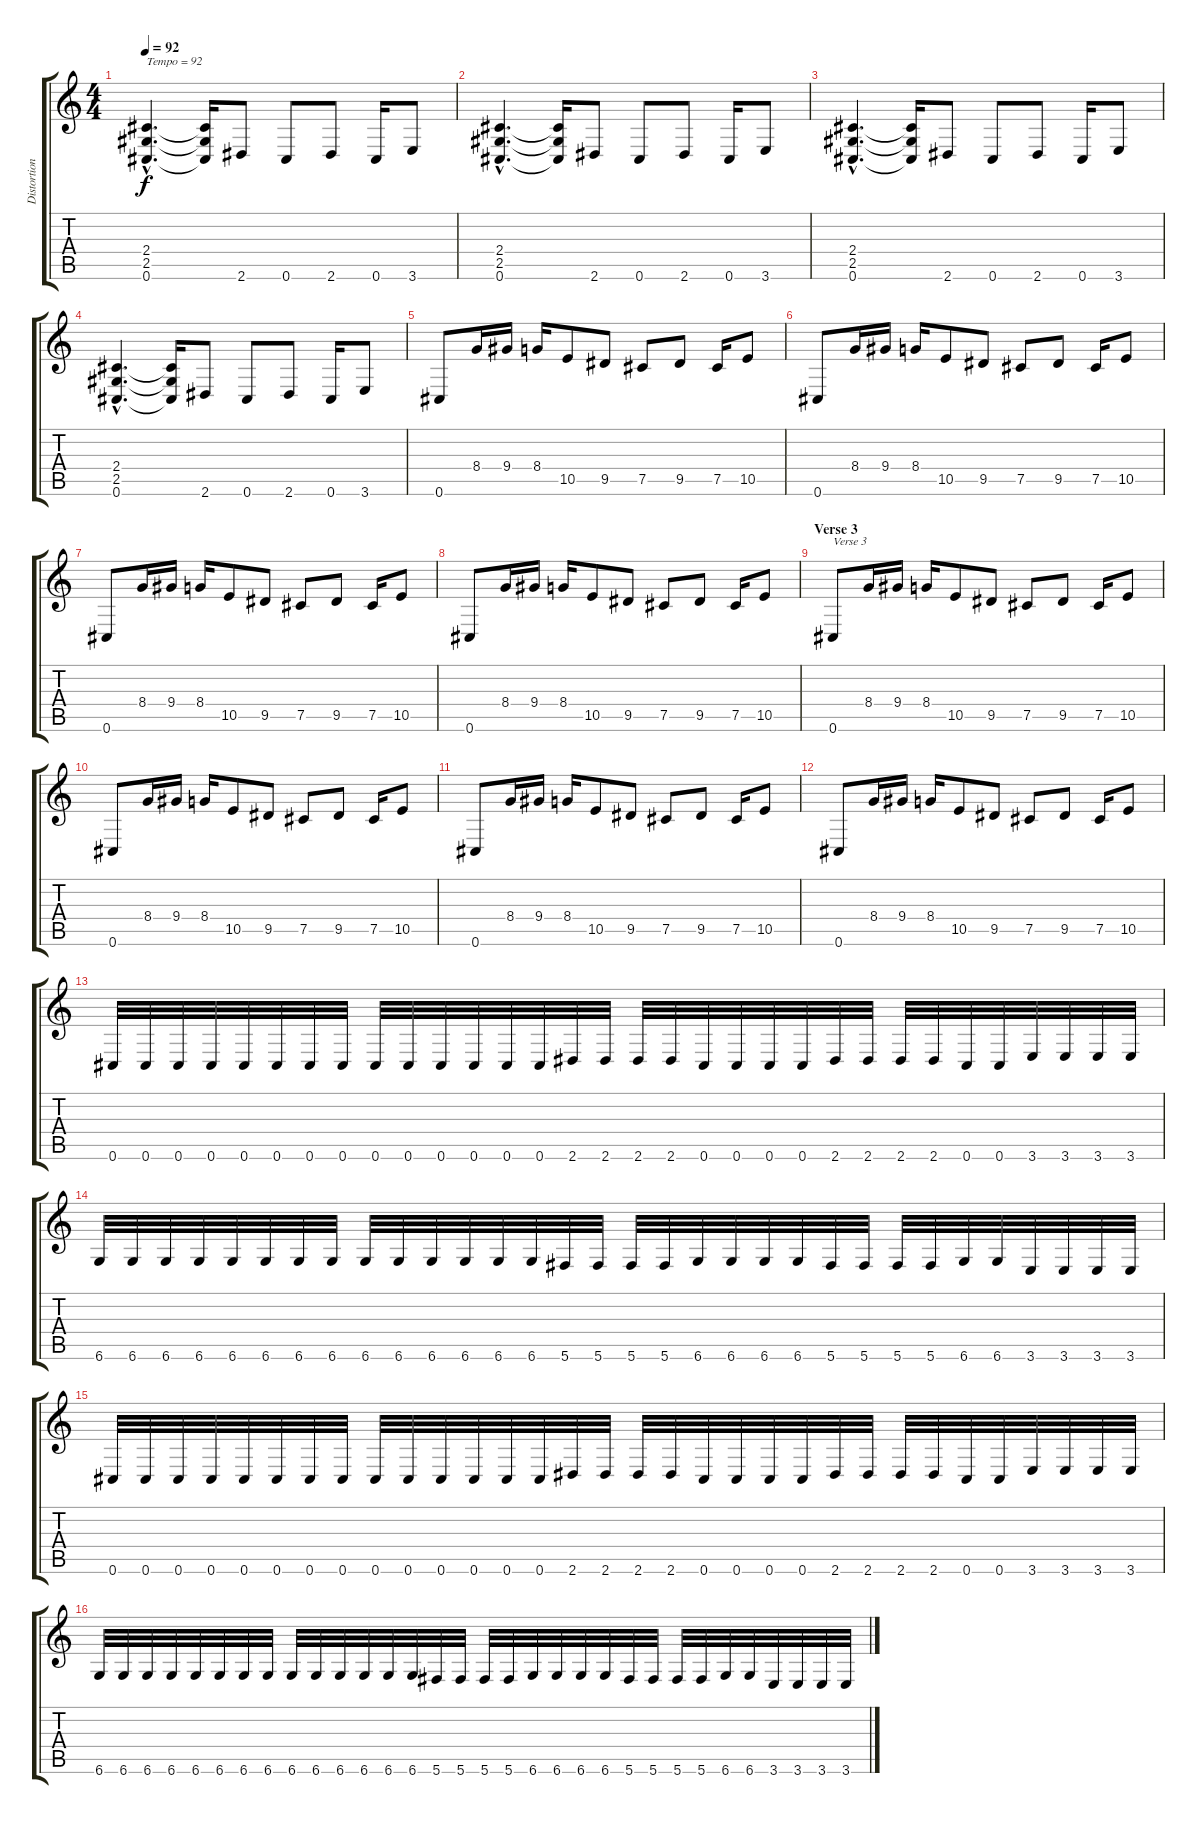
\track ("Distortion Guitar 1" "Distortion") {instrument distortionguitar}
\staff {score tabs}
\tuning (Db4 Ab3 E3 B2 Gb2 Db2) {hide}
\ts (4 4)
\tempo 92
\clef g2
\ks c
(2.4{hac} 2.5{hac} 0.6{hac}).4{d txt "Tempo = 92" dy f} (2.4{t} 2.5{t} 0.6{t}).16 2.6.8 0.6.8 2.6.8 0.6.16 3.6.8 |
(2.4{hac} 2.5{hac} 0.6{hac}).4{d} (2.4{t} 2.5{t} 0.6{t}).16 2.6.8 0.6.8 2.6.8 0.6.16 3.6.8 |
(2.4{hac} 2.5{hac} 0.6{hac}).4{d} (2.4{t} 2.5{t} 0.6{t}).16 2.6.8 0.6.8 2.6.8 0.6.16 3.6.8 |
(2.4{hac} 2.5{hac} 0.6{hac}).4{d} (2.4{t} 2.5{t} 0.6{t}).16 2.6.8 0.6.8 2.6.8 0.6.16 3.6.8 |
0.6.8 8.4.16 9.4.16 8.4.16 10.5.8 9.5.8 7.5.8 9.5.8 7.5.16 10.5.8 |
0.6.8 8.4.16 9.4.16 8.4.16 10.5.8 9.5.8 7.5.8 9.5.8 7.5.16 10.5.8 |
0.6.8 8.4.16 9.4.16 8.4.16 10.5.8 9.5.8 7.5.8 9.5.8 7.5.16 10.5.8 |
0.6.8 8.4.16 9.4.16 8.4.16 10.5.8 9.5.8 7.5.8 9.5.8 7.5.16 10.5.8 |
\section ("" "Verse 3")
0.6.8{txt "Verse 3"} 8.4.16 9.4.16 8.4.16 10.5.8 9.5.8 7.5.8 9.5.8 7.5.16 10.5.8 |
0.6.8 8.4.16 9.4.16 8.4.16 10.5.8 9.5.8 7.5.8 9.5.8 7.5.16 10.5.8 |
0.6.8 8.4.16 9.4.16 8.4.16 10.5.8 9.5.8 7.5.8 9.5.8 7.5.16 10.5.8 |
0.6.8 8.4.16 9.4.16 8.4.16 10.5.8 9.5.8 7.5.8 9.5.8 7.5.16 10.5.8 |
0.6.32 0.6.32 0.6.32 0.6.32 0.6.32 0.6.32 0.6.32 0.6.32 0.6.32 0.6.32 0.6.32 0.6.32 0.6.32 0.6.32 2.6.32 2.6.32 2.6.32 2.6.32 0.6.32 0.6.32 0.6.32 0.6.32 2.6.32 2.6.32 2.6.32 2.6.32 0.6.32 0.6.32 3.6.32 3.6.32 3.6.32 3.6.32 |
6.6.32 6.6.32 6.6.32 6.6.32 6.6.32 6.6.32 6.6.32 6.6.32 6.6.32 6.6.32 6.6.32 6.6.32 6.6.32 6.6.32 5.6.32 5.6.32 5.6.32 5.6.32 6.6.32 6.6.32 6.6.32 6.6.32 5.6.32 5.6.32 5.6.32 5.6.32 6.6.32 6.6.32 3.6.32 3.6.32 3.6.32 3.6.32 |
0.6.32 0.6.32 0.6.32 0.6.32 0.6.32 0.6.32 0.6.32 0.6.32 0.6.32 0.6.32 0.6.32 0.6.32 0.6.32 0.6.32 2.6.32 2.6.32 2.6.32 2.6.32 0.6.32 0.6.32 0.6.32 0.6.32 2.6.32 2.6.32 2.6.32 2.6.32 0.6.32 0.6.32 3.6.32 3.6.32 3.6.32 3.6.32 |
6.6.32 6.6.32 6.6.32 6.6.32 6.6.32 6.6.32 6.6.32 6.6.32 6.6.32 6.6.32 6.6.32 6.6.32 6.6.32 6.6.32 5.6.32 5.6.32 5.6.32 5.6.32 6.6.32 6.6.32 6.6.32 6.6.32 5.6.32 5.6.32 5.6.32 5.6.32 6.6.32 6.6.32 3.6.32 3.6.32 3.6.32 3.6.32
